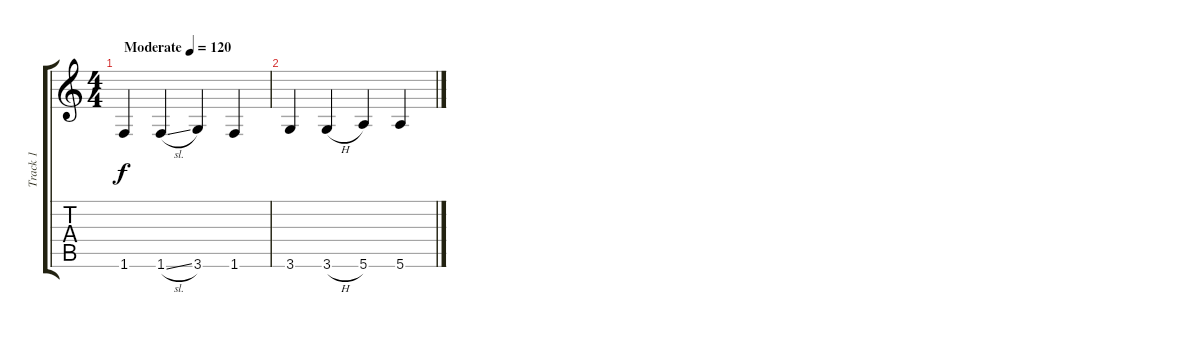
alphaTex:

\track ("Track 1" "Track 1") {instrument distortionguitar}
\staff {score tabs}
\tuning (E4 B3 G3 D3 A2 E2) {hide}
\ts (4 4)
\tempo (120 "Moderate")
\clef g2
\ks c
1.6.4{dy f instrument distortionguitar} 1.6{sl}.4 3.6.4 1.6.4 |
3.6.4 3.6{h}.4 5.6.4 5.6.4
